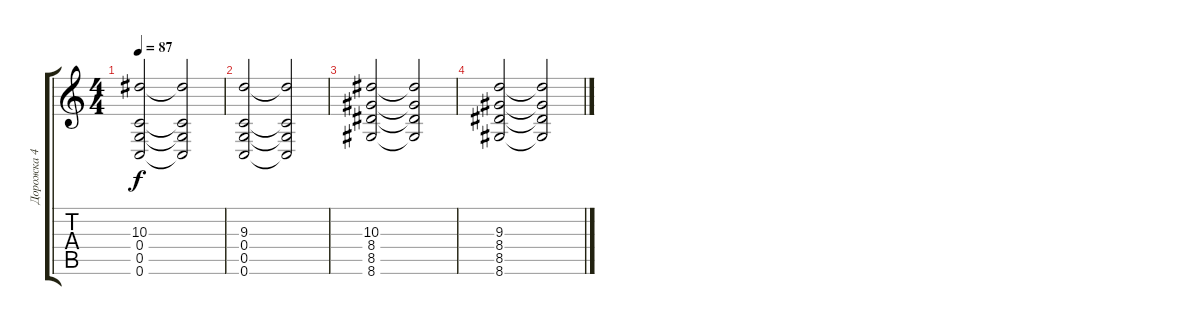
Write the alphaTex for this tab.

\track ("Дорожка 4" "Дорожка 4") {instrument acousticguitarsteel}
\staff {score tabs}
\tuning (D4 A3 F3 C3 G2 C2) {hide}
\ts (4 4)
\tempo 87
\clef g2
\ks c
(10.3 0.4 0.5 0.6).2{dy f} (10.3{t} 0.4{t} 0.5{t} 0.6{t}).2 |
(9.3 0.4 0.5 0.6).2 (9.3{t} 0.4{t} 0.5{t} 0.6{t}).2 |
(10.3 8.4 8.5 8.6).2 (10.3{t} 8.4{t} 8.5{t} 8.6{t}).2 |
(9.3 8.4 8.5 8.6).2 (9.3{t} 8.4{t} 8.5{t} 8.6{t}).2
